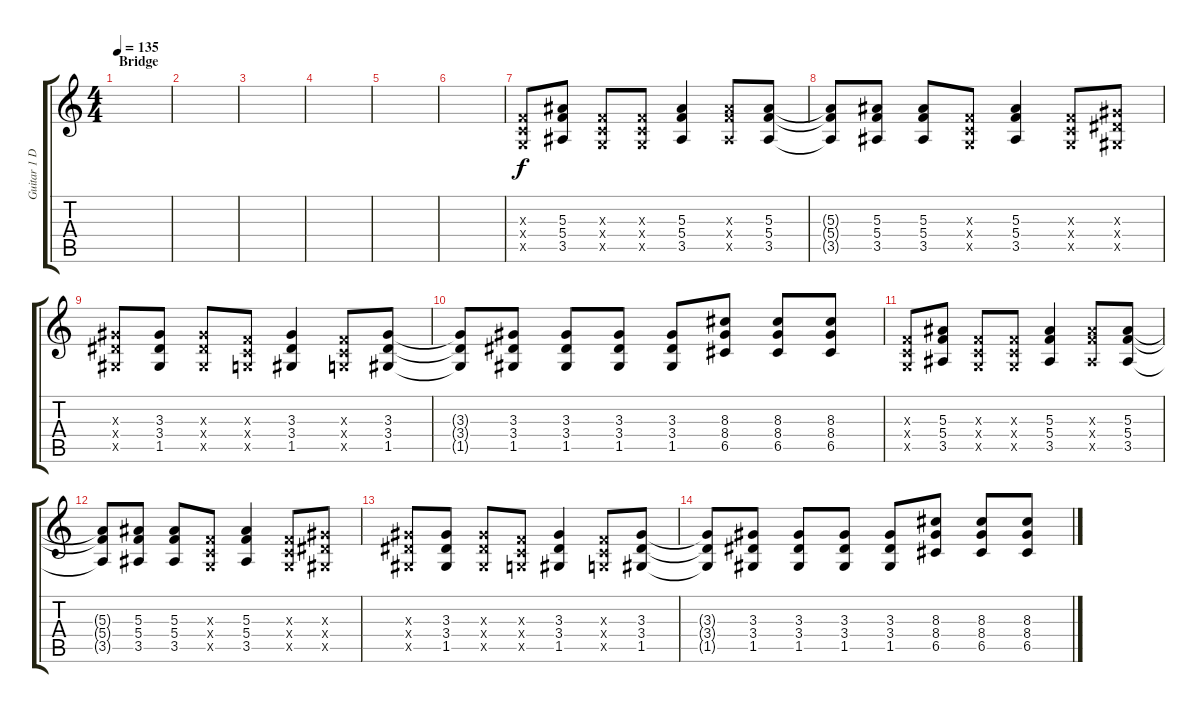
\track ("Guitar 1 Disto" "Guitar 1 D") {instrument overdrivenguitar}
\staff {score tabs}
\tuning (D4 A3 F3 C3 G2 C2) {hide}
\ts (4 4)
\section ("" "Bridge")
\tempo 135
\clef g2
\ks c
|
|
|
|
|
|
(0.3{x} 0.4{x} 0.5{x}).8 (5.3 5.4 3.5).8 (0.3{x} 0.4{x} 0.5{x}).8 (0.3{x} 0.4{x} 0.5{x}).8 (5.3 5.4 3.5).4 (5.3{x} 5.4{x} 3.5{x}).8 (5.3 5.4 3.5).8 |
(5.3{t} 5.4{t} 3.5{t}).8 (5.3 5.4 3.5).8 (5.3 5.4 3.5).8 (0.3{x} 0.4{x} 0.5{x}).8 (5.3 5.4 3.5).4 (0.3{x} 0.4{x} 0.5{x}).8 (3.3{x} 3.4{x} 1.5{x}).8 |
(3.3{x} 3.4{x} 1.5{x}).8 (3.3 3.4 1.5).8 (3.3{x} 3.4{x} 1.5{x}).8 (0.3{x} 0.4{x} 0.5{x}).8 (3.3 3.4 1.5).4 (0.3{x} 0.4{x} 0.5{x}).8 (3.3 3.4 1.5).8 |
(3.3{t} 3.4{t} 1.5{t}).8 (3.3 3.4 1.5).8 (3.3 3.4 1.5).8 (3.3 3.4 1.5).8 (3.3 3.4 1.5).8 (8.3 8.4 6.5).8 (8.3 8.4 6.5).8 (8.3 8.4 6.5).8 |
(0.3{x} 0.4{x} 0.5{x}).8 (5.3 5.4 3.5).8 (0.3{x} 0.4{x} 0.5{x}).8 (0.3{x} 0.4{x} 0.5{x}).8 (5.3 5.4 3.5).4 (5.3{x} 5.4{x} 3.5{x}).8 (5.3 5.4 3.5).8 |
(5.3{t} 5.4{t} 3.5{t}).8 (5.3 5.4 3.5).8 (5.3 5.4 3.5).8 (0.3{x} 0.4{x} 0.5{x}).8 (5.3 5.4 3.5).4 (0.3{x} 0.4{x} 0.5{x}).8 (3.3{x} 3.4{x} 1.5{x}).8 |
(3.3{x} 3.4{x} 1.5{x}).8 (3.3 3.4 1.5).8 (3.3{x} 3.4{x} 1.5{x}).8 (0.3{x} 0.4{x} 0.5{x}).8 (3.3 3.4 1.5).4 (0.3{x} 0.4{x} 0.5{x}).8 (3.3 3.4 1.5).8 |
(3.3{t} 3.4{t} 1.5{t}).8 (3.3 3.4 1.5).8 (3.3 3.4 1.5).8 (3.3 3.4 1.5).8 (3.3 3.4 1.5).8 (8.3 8.4 6.5).8 (8.3 8.4 6.5).8 (8.3 8.4 6.5).8
